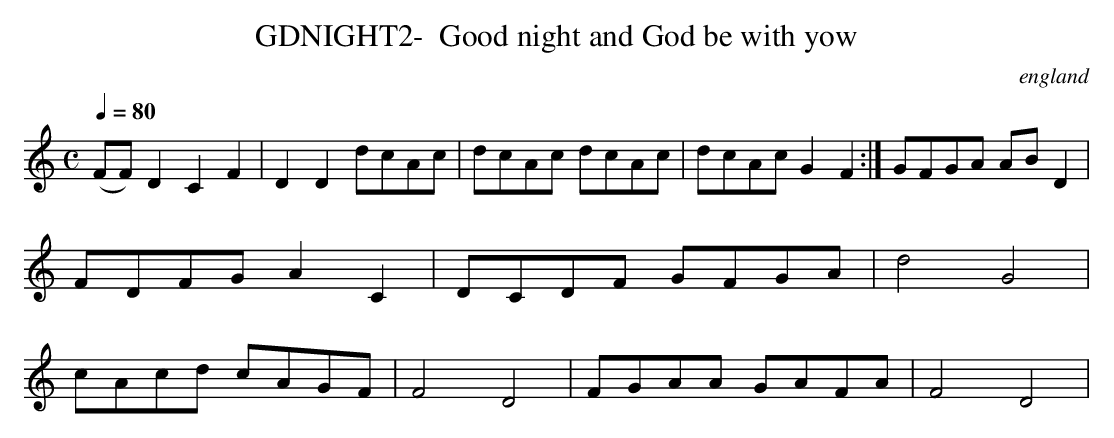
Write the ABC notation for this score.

X:1
T:GDNIGHT2-  Good night and God be with yow
O:england
Q:1/4=80
L:1/4
M:C
K:Ddorian
(F/F/)DCF|DDd/c/A/c/|d/c/A/c/ d/c/A/c/|d/c/A/c/GF:|\
G/F/G/A/ A/B/D|F/D/F/G/AC|D/C/D/F/ G/F/G/A/|d2G2|\
c/A/c/d/ c/A/G/F/|F2D2|F/G/A/A/ G/A/F/A/| F2D2|
